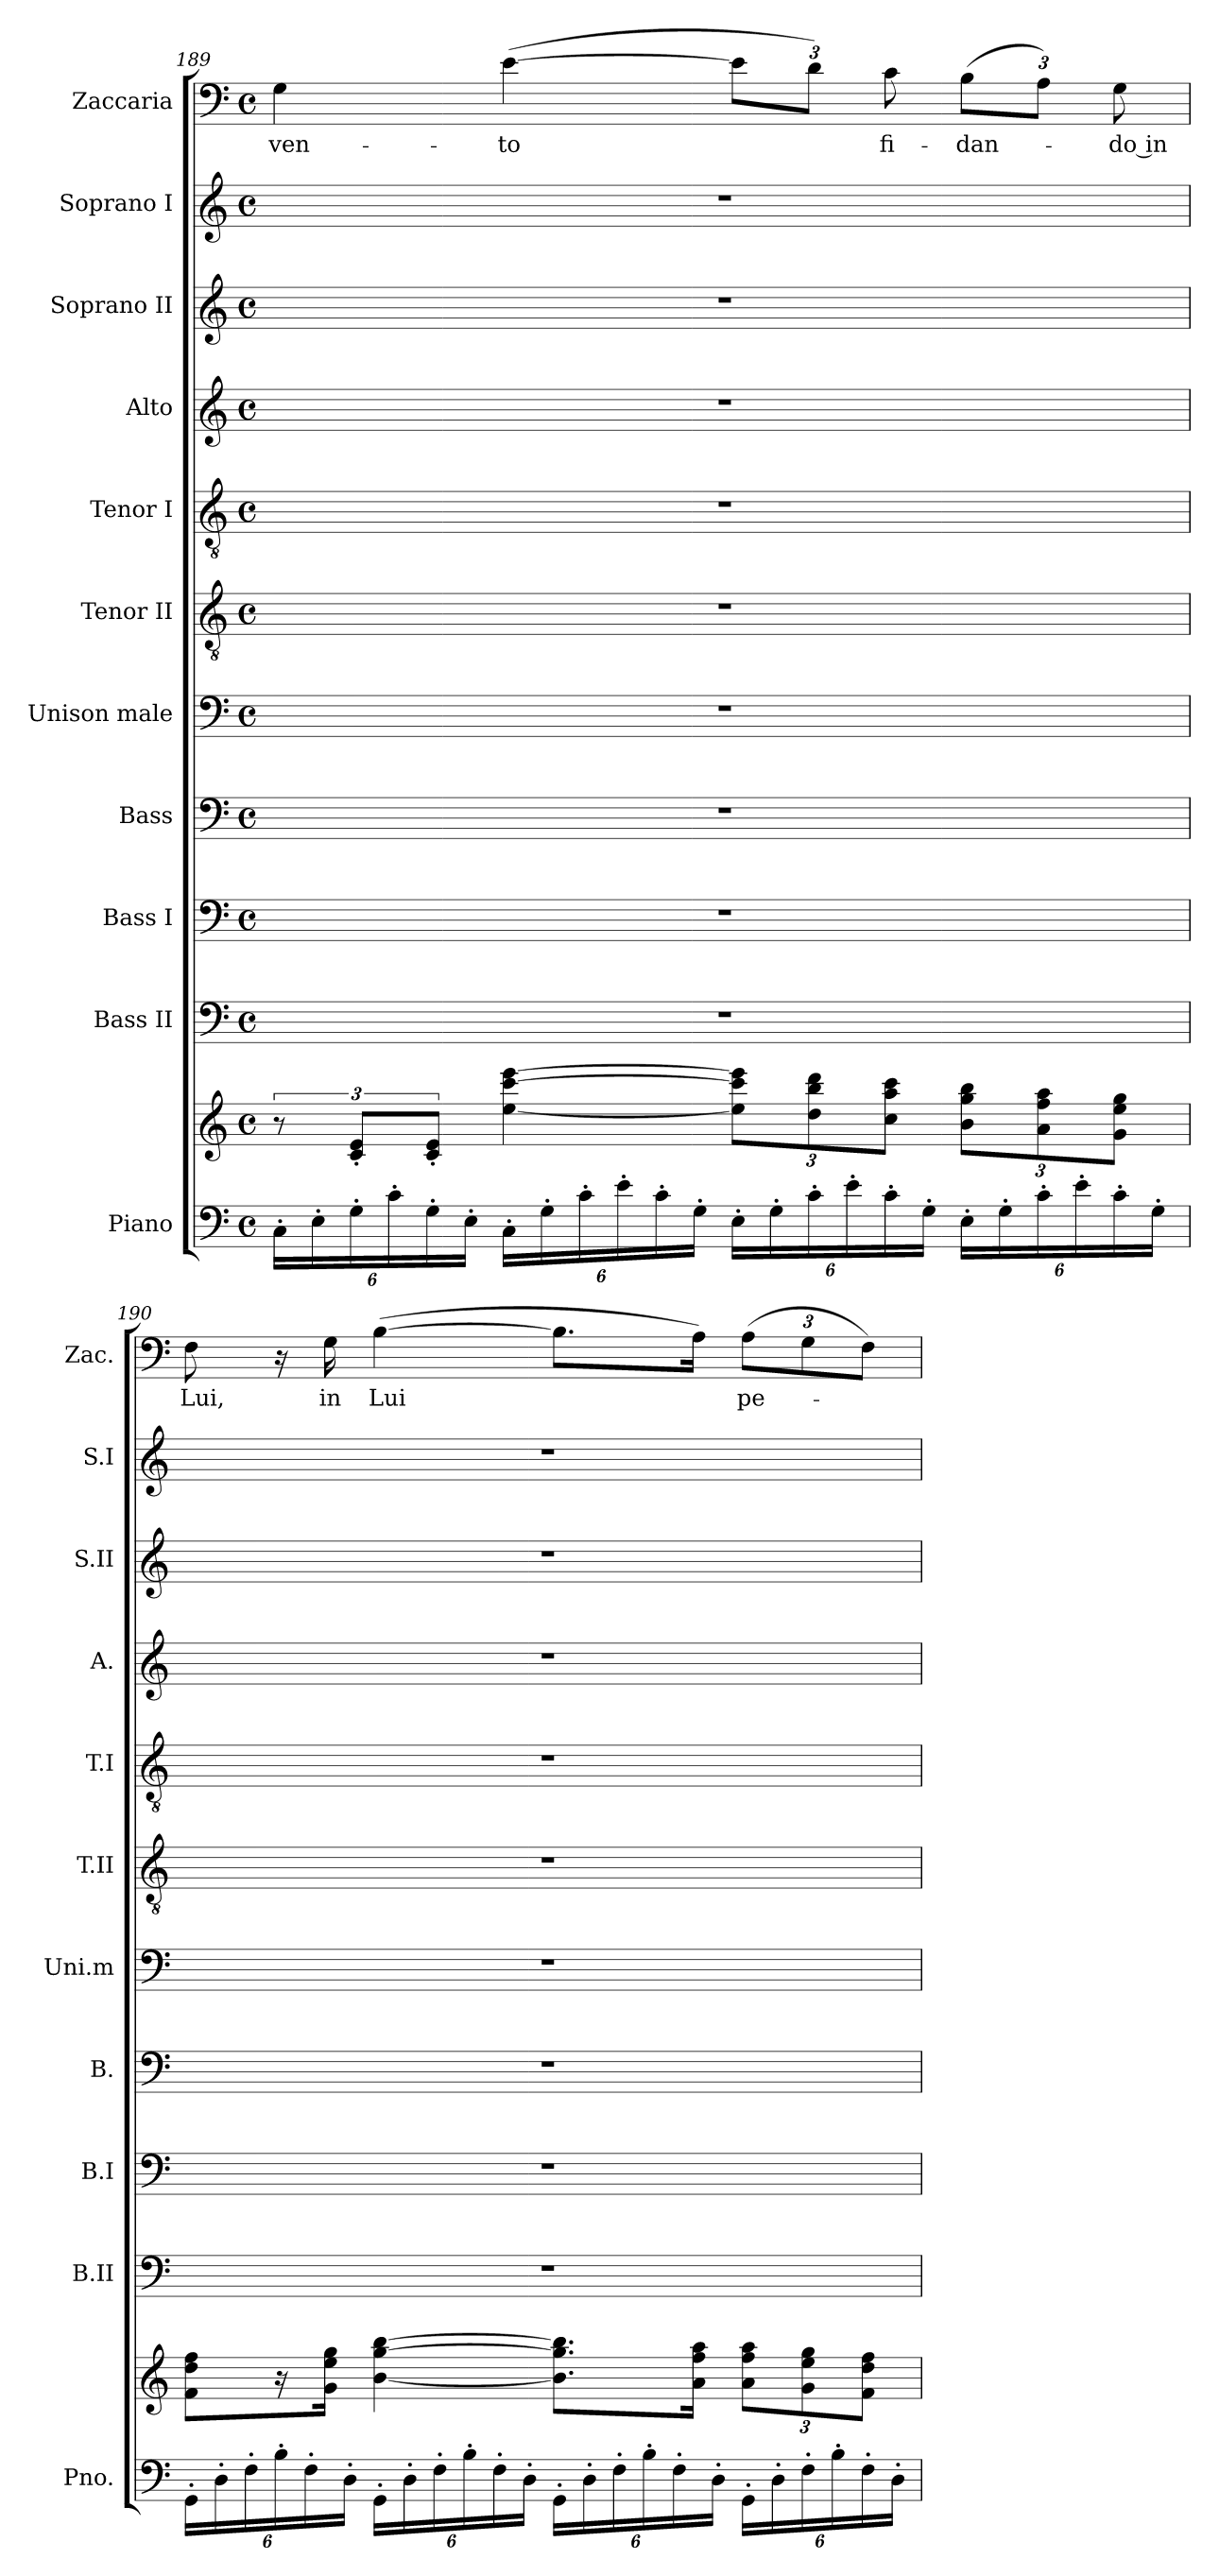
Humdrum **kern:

**kern	**kern	**kern	**kern	**kern	**kern	**kern	**kern	**kern	**kern	**kern	**kern	**text
*part11	*part11	*part10	*part9	*part8	*part7	*part6	*part5	*part4	*part3	*part2	*part1	*part1
*staff12	*staff11	*staff10	*staff9	*staff8	*staff7	*staff6	*staff5	*staff4	*staff3	*staff2	*staff1	*staff1
*I"Piano	*	*I"Bass II	*I"Bass I	*I"Bass	*I"Unison male	*I"Tenor II	*I"Tenor I	*I"Alto	*I"Soprano II	*I"Soprano I	*I"Zaccaria	*
*I'Pno.	*	*I'B.II	*I'B.I	*I'B.	*I'Uni.m	*I'T.II	*I'T.I	*I'A.	*I'S.II	*I'S.I	*I'Zac.	*
*clefF4	*clefG2	*clefF4	*clefF4	*clefF4	*clefF4	*clefGv2	*clefGv2	*clefG2	*clefG2	*clefG2	*clefF4	*
*k[]	*k[]	*k[]	*k[]	*k[]	*k[]	*k[]	*k[]	*k[]	*k[]	*k[]	*k[]	*
*M4/4	*M4/4	*M4/4	*M4/4	*M4/4	*M4/4	*M4/4	*M4/4	*M4/4	*M4/4	*M4/4	*M4/4	*
*met(c)	*met(c)	*met(c)	*met(c)	*met(c)	*met(c)	*met(c)	*met(c)	*met(c)	*met(c)	*met(c)	*met(c)	*
*Xbrackettup	*	*	*	*	*	*	*	*	*	*	*	*
=189	=189	=189	=189	=189	=189	=189	=189	=189	=189	=189	=189	=189
!	!	!	!	!	!	!	!	!	!	!	!	!LO:LY:b
24C'\LL	12r	1r	1r	1r	1r	1r	1r	1r	1r	1r	4G\	-ven-
24E'\	.	.	.	.	.	.	.	.	.	.	.	.
24G'\	12c/' 12e/'L	.	.	.	.	.	.	.	.	.	.	.
24c'\	.	.	.	.	.	.	.	.	.	.	.	.
24G'\	12c/' 12e/'J	.	.	.	.	.	.	.	.	.	.	.
24E'\JJ	.	.	.	.	.	.	.	.	.	.	.	.
!	!	!	!	!	!	!	!	!	!	!	!	!LO:LY:b
24C'\LL	[4ee\ [4ccc\ [4eee\	.	.	.	.	.	.	.	.	.	(>[4e\	-to
24G'\	.	.	.	.	.	.	.	.	.	.	.	.
24c'\	.	.	.	.	.	.	.	.	.	.	.	.
24e'\	.	.	.	.	.	.	.	.	.	.	.	.
24c'\	.	.	.	.	.	.	.	.	.	.	.	.
24G'\JJ	.	.	.	.	.	.	.	.	.	.	.	.
*	*Xbrackettup	*	*	*	*	*	*	*	*	*	*Xbrackettup	*
24E'\LL	12ee\] 12ccc\] 12eee\]L	.	.	.	.	.	.	.	.	.	12e\L]	.
24G'\	.	.	.	.	.	.	.	.	.	.	.	.
24c'\	12dd\ 12bb\ 12ddd\	.	.	.	.	.	.	.	.	.	12d\J)	.
24e'\	.	.	.	.	.	.	.	.	.	.	.	.
!	!	!	!	!	!	!	!	!	!	!	!	!LO:LY:b
24c'\	12cc\ 12aa\ 12ccc\J	.	.	.	.	.	.	.	.	.	12c\	fi-
24G'\JJ	.	.	.	.	.	.	.	.	.	.	.	.
!	!	!	!	!	!	!	!	!	!	!	!	!LO:LY:b
24E'\LL	12b\ 12gg\ 12bb\L	.	.	.	.	.	.	.	.	.	(>12B\L	-dan-
24G'\	.	.	.	.	.	.	.	.	.	.	.	.
24c'\	12a\ 12ff\ 12aa\	.	.	.	.	.	.	.	.	.	12A\J)	.
24e'\	.	.	.	.	.	.	.	.	.	.	.	.
!	!	!	!	!	!	!	!	!	!	!	!	!LO:LY:b
24c'\	12g\ 12ee\ 12gg\J	.	.	.	.	.	.	.	.	.	12G\	do in
24G'\JJ	.	.	.	.	.	.	.	.	.	.	.	.
!!LO:PB:g=z
=190	=190	=190	=190	=190	=190	=190	=190	=190	=190	=190	=190	=190
!	!	!	!	!	!	!	!	!	!	!	!	!LO:LY:b
24GG'\LL	8f\ 8dd\ 8ff\L	1r	1r	1r	1r	1r	1r	1r	1r	1r	8F\	Lui,
24D'\	.	.	.	.	.	.	.	.	.	.	.	.
24F'\	.	.	.	.	.	.	.	.	.	.	.	.
24B'\	16r	.	.	.	.	.	.	.	.	.	16r	.
24F'\	.	.	.	.	.	.	.	.	.	.	.	.
!	!	!	!	!	!	!	!	!	!	!	!	!LO:LY:b
.	16g\ 16ee\ 16gg\Jk	.	.	.	.	.	.	.	.	.	16G\	in
24D'\JJ	.	.	.	.	.	.	.	.	.	.	.	.
!	!	!	!	!	!	!	!	!	!	!	!	!LO:LY:b
24GG'\LL	[4b\ [4gg\ [4bb\	.	.	.	.	.	.	.	.	.	(>[4B\	Lui
24D'\	.	.	.	.	.	.	.	.	.	.	.	.
24F'\	.	.	.	.	.	.	.	.	.	.	.	.
24B'\	.	.	.	.	.	.	.	.	.	.	.	.
24F'\	.	.	.	.	.	.	.	.	.	.	.	.
24D'\JJ	.	.	.	.	.	.	.	.	.	.	.	.
24GG'\LL	8.b\] 8.gg\] 8.bb\]L	.	.	.	.	.	.	.	.	.	8.B\L]	.
24D'\	.	.	.	.	.	.	.	.	.	.	.	.
24F'\	.	.	.	.	.	.	.	.	.	.	.	.
24B'\	.	.	.	.	.	.	.	.	.	.	.	.
24F'\	.	.	.	.	.	.	.	.	.	.	.	.
.	16a\ 16ff\ 16aa\Jk	.	.	.	.	.	.	.	.	.	16A\Jk)	.
24D'\JJ	.	.	.	.	.	.	.	.	.	.	.	.
!	!	!	!	!	!	!	!	!	!	!	!	!LO:LY:b
24GG'\LL	12a\ 12ff\ 12aa\L	.	.	.	.	.	.	.	.	.	(>12A\L	pe-
24D'\	.	.	.	.	.	.	.	.	.	.	.	.
24F'\	12g\ 12ee\ 12gg\	.	.	.	.	.	.	.	.	.	12G\	.
24B'\	.	.	.	.	.	.	.	.	.	.	.	.
24F'\	12f\ 12dd\ 12ff\J	.	.	.	.	.	.	.	.	.	12F\J)	.
24D'\JJ	.	.	.	.	.	.	.	.	.	.	.	.
=	=	=	=	=	=	=	=	=	=	=	=	=
*-	*-	*-	*-	*-	*-	*-	*-	*-	*-	*-	*-	*-
